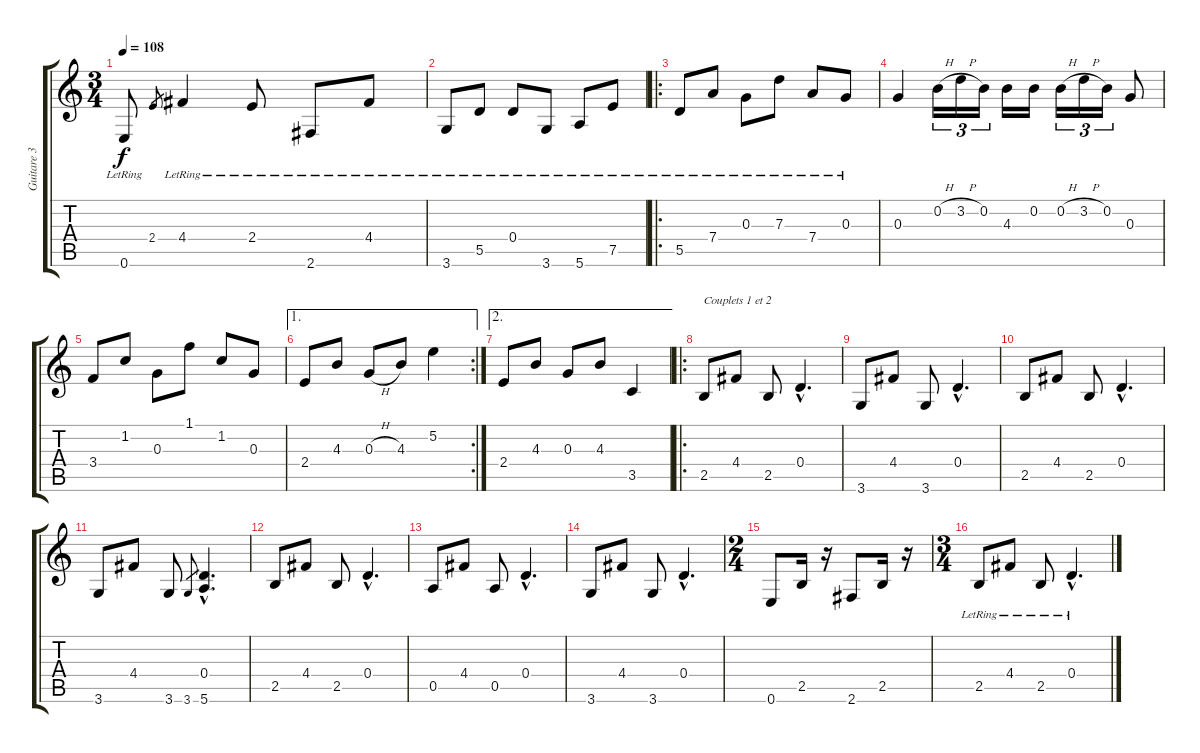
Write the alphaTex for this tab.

\track ("Guitare 3 Kirk" "Guitare 3 ") {instrument acousticguitarsteel}
\staff {score tabs}
\tuning (E4 B3 G3 D3 A2 E2) {hide}
\ts (3 4)
\tempo 108
\clef g2
\ks c
0.6{lr}.8{dy f} 2.4.8{gr} 4.4{lr}.4 2.4{lr}.8 2.6{lr}.8 4.4{lr}.8 |
3.6{lr}.8 5.5{lr}.8 0.4{lr}.8 3.6{lr}.8 5.6{lr}.8 7.5{lr}.8 |
\ro
5.5{lr}.8 7.4{lr}.8 0.3{lr}.8 7.3{lr}.8 7.4{lr}.8 0.3{lr}.8 |
0.3.4 0.2{h}.16{tu (3 2)} 3.2{h}.16{tu (3 2)} 0.2.16{tu (3 2)} 4.3.16 0.2.16 0.2{h}.16{tu (3 2)} 3.2{h}.16{tu (3 2)} 0.2.16{tu (3 2)} 0.3.8 |
3.4.8 1.2.8 0.3.8 1.1.8 1.2.8 0.3.8 |
\ae 1
\rc 2
2.4.8 4.3.8 0.3{h}.8 4.3.8 5.2.4 |
\ae 2
2.4.8 4.3.8 0.3.8 4.3.8 3.5.4 |
\ro
2.5.8{txt "Couplets 1 et 2"} 4.4.8 2.5.8 0.4{hac}.4{d} |
3.6.8 4.4.8 3.6.8 0.4{hac}.4{d} |
2.5.8 4.4.8 2.5.8 0.4{hac}.4{d} |
3.6.8 4.4.8 3.6.8 3.6.8{gr} (0.4{hac} 5.6{hac}).4{d} |
2.5.8 4.4.8 2.5.8 0.4{hac}.4{d} |
0.5.8 4.4.8 0.5.8 0.4{hac}.4{d} |
3.6.8 4.4.8 3.6.8 0.4{hac}.4{d} |
\ts (2 4)
0.6.8 2.5.16 r.16 2.6.8 2.5.16 r.16 |
\ts (3 4)
2.5{lr}.8 4.4{lr}.8 2.5{lr}.8 0.4{hac lr}.4{d}
